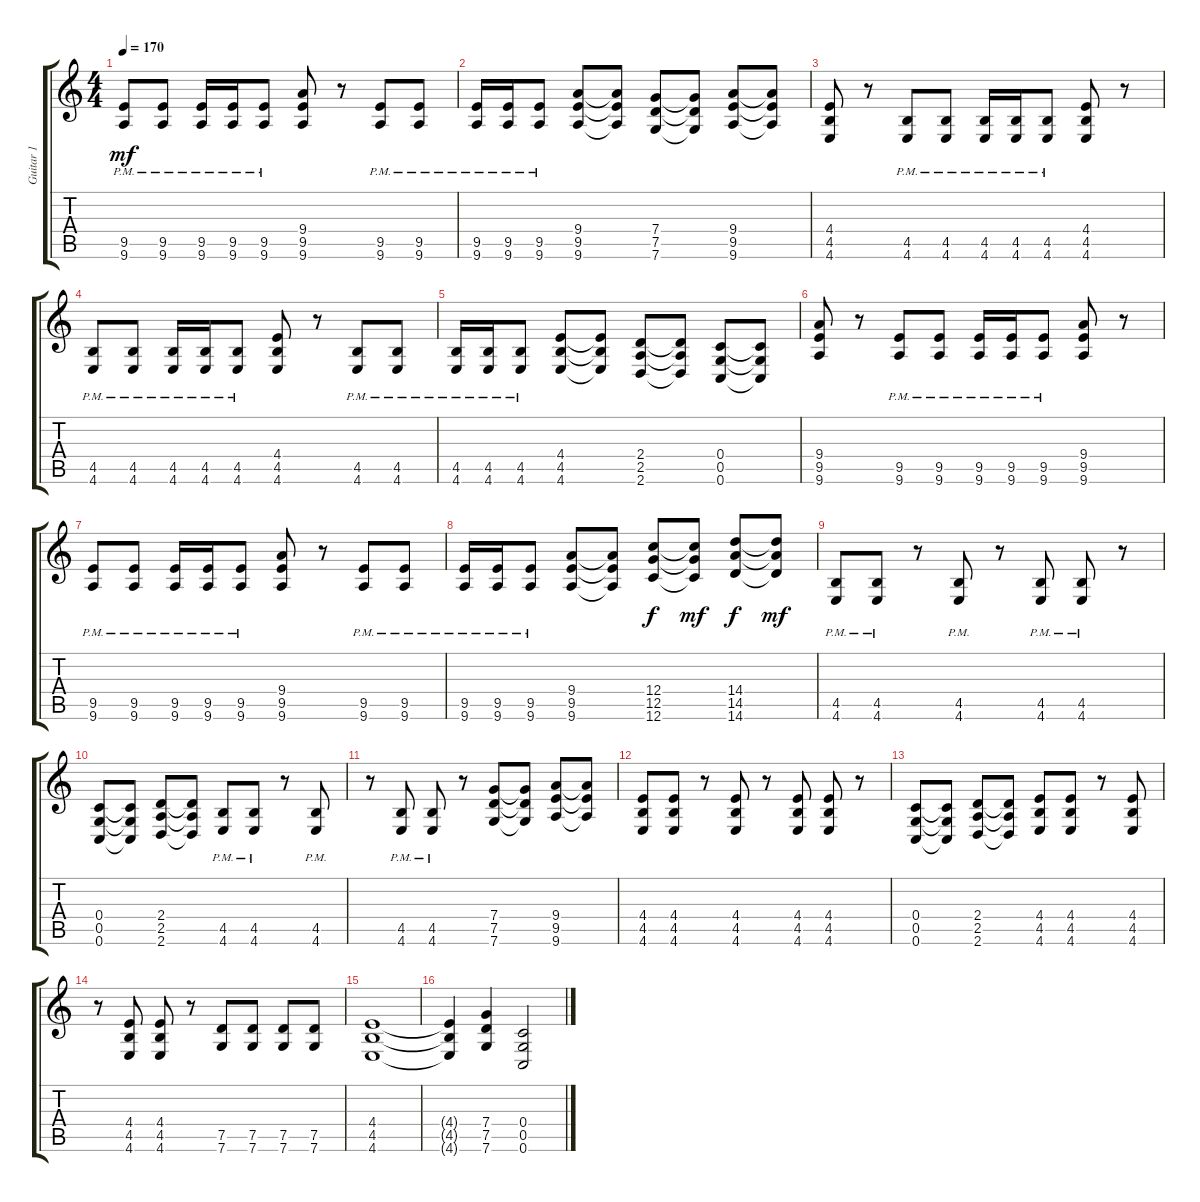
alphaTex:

\track ("Guitar 1" "Guitar 1") {instrument overdrivenguitar}
\staff {score tabs}
\tuning (D4 A3 F3 C3 G2 C2) {hide}
\ts (4 4)
\tempo 170
\clef g2
\ks c
(9.5{pm} 9.6{pm}).8{dy mf} (9.5{pm} 9.6{pm}).8 (9.5{pm} 9.6{pm}).16 (9.5{pm} 9.6{pm}).16 (9.5{pm} 9.6{pm}).8 (9.4 9.5 9.6).8 r.8 (9.5{pm} 9.6{pm}).8 (9.5{pm} 9.6{pm}).8 |
(9.5{pm} 9.6{pm}).16 (9.5{pm} 9.6{pm}).16 (9.5{pm} 9.6{pm}).8 (9.4 9.5 9.6).8 (9.4{t} 9.5{t} 9.6{t}).8 (7.4 7.5 7.6).8 (7.4{t} 7.5{t} 7.6{t}).8 (9.4 9.5 9.6).8 (9.4{t} 9.5{t} 9.6{t}).8 |
(4.4 4.5 4.6).8 r.8 (4.5{pm} 4.6{pm}).8 (4.5{pm} 4.6{pm}).8 (4.5{pm} 4.6{pm}).16 (4.5{pm} 4.6{pm}).16 (4.5{pm} 4.6{pm}).8 (4.4 4.5 4.6).8 r.8 |
(4.5{pm} 4.6{pm}).8 (4.5{pm} 4.6{pm}).8 (4.5{pm} 4.6{pm}).16 (4.5{pm} 4.6{pm}).16 (4.5{pm} 4.6{pm}).8 (4.4 4.5 4.6).8 r.8 (4.5{pm} 4.6{pm}).8 (4.5{pm} 4.6{pm}).8 |
(4.5{pm} 4.6{pm}).16 (4.5{pm} 4.6{pm}).16 (4.5{pm} 4.6{pm}).8 (4.4 4.5 4.6).8 (4.4{t} 4.5{t} 4.6{t}).8 (2.4 2.5 2.6).8 (2.4{t} 2.5{t} 2.6{t}).8 (0.4 0.5 0.6).8 (0.4{t} 0.5{t} 0.6{t}).8 |
(9.4 9.5 9.6).8 r.8 (9.5{pm} 9.6{pm}).8 (9.5{pm} 9.6{pm}).8 (9.5{pm} 9.6{pm}).16 (9.5{pm} 9.6{pm}).16 (9.5{pm} 9.6{pm}).8 (9.4 9.5 9.6).8 r.8 |
(9.5{pm} 9.6{pm}).8 (9.5{pm} 9.6{pm}).8 (9.5{pm} 9.6{pm}).16 (9.5{pm} 9.6{pm}).16 (9.5{pm} 9.6{pm}).8 (9.4 9.5 9.6).8 r.8 (9.5{pm} 9.6{pm}).8 (9.5{pm} 9.6{pm}).8 |
(9.5{pm} 9.6{pm}).16 (9.5{pm} 9.6{pm}).16 (9.5{pm} 9.6{pm}).8 (9.4 9.5 9.6).8 (9.4{t} 9.5{t} 9.6{t}).8 (12.4 12.5 12.6).8{dy f} (12.4{t} 12.5{t} 12.6{t}).8{dy mf} (14.4 14.5 14.6).8{dy f} (14.4{t} 14.5{t} 14.6{t}).8{dy mf} |
(4.5{pm} 4.6{pm}).8 (4.5{pm} 4.6{pm}).8 r.8 (4.5{pm} 4.6{pm}).8 r.8 (4.5{pm} 4.6{pm}).8 (4.5{pm} 4.6{pm}).8 r.8 |
(0.4 0.5 0.6).8 (0.4{t} 0.5{t} 0.6{t}).8 (2.4 2.5 2.6).8 (2.4{t} 2.5{t} 2.6{t}).8 (4.5{pm} 4.6{pm}).8 (4.5{pm} 4.6{pm}).8 r.8 (4.5{pm} 4.6{pm}).8 |
r.8 (4.5{pm} 4.6{pm}).8 (4.5{pm} 4.6{pm}).8 r.8 (7.4 7.5 7.6).8 (7.4{t} 7.5{t} 7.6{t}).8 (9.4 9.5 9.6).8 (9.4{t} 9.5{t} 9.6{t}).8 |
(4.4 4.5 4.6).8 (4.4 4.5 4.6).8 r.8 (4.4 4.5 4.6).8 r.8 (4.4 4.5 4.6).8 (4.4 4.5 4.6).8 r.8 |
(0.4 0.5 0.6).8 (0.4{t} 0.5{t} 0.6{t}).8 (2.4 2.5 2.6).8 (2.4{t} 2.5{t} 2.6{t}).8 (4.4 4.5 4.6).8 (4.4 4.5 4.6).8 r.8 (4.4 4.5 4.6).8 |
r.8 (4.4 4.5 4.6).8 (4.4 4.5 4.6).8 r.8 (7.5 7.6).8 (7.5 7.6).8 (7.5 7.6).8 (7.5 7.6).8 |
(4.4 4.5 4.6).1 |
(4.4{t} 4.5{t} 4.6{t}).4 (7.4 7.5 7.6).4 (0.4 0.5 0.6).2
